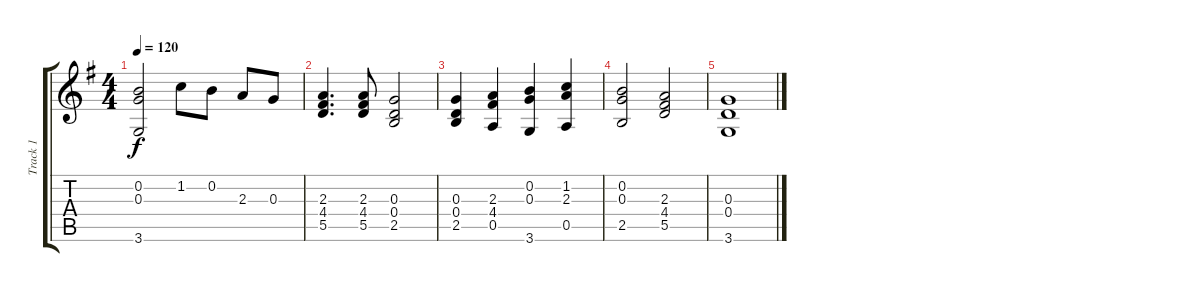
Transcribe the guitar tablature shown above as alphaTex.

\track ("Track 1" "Track 1") {instrument acousticguitarsteel}
\staff {score tabs}
\tuning (E4 B3 G3 D3 A2 E2) {hide}
\ts (4 4)
\tempo 120
\clef g2
\ks g
(0.2 0.3 3.6).2{dy f} 1.2.8 0.2.8 2.3.8 0.3.8 |
(2.3 4.4 5.5).4{d} (2.3 4.4 5.5).8 (0.3 0.4 2.5).2 |
(0.3 0.4 2.5).4 (2.3 4.4 0.5).4 (0.2 0.3 3.6).4 (1.2 2.3 0.5).4 |
(0.2 0.3 2.5).2 (2.3 4.4 5.5).2 |
(0.3 0.4 3.6).1
